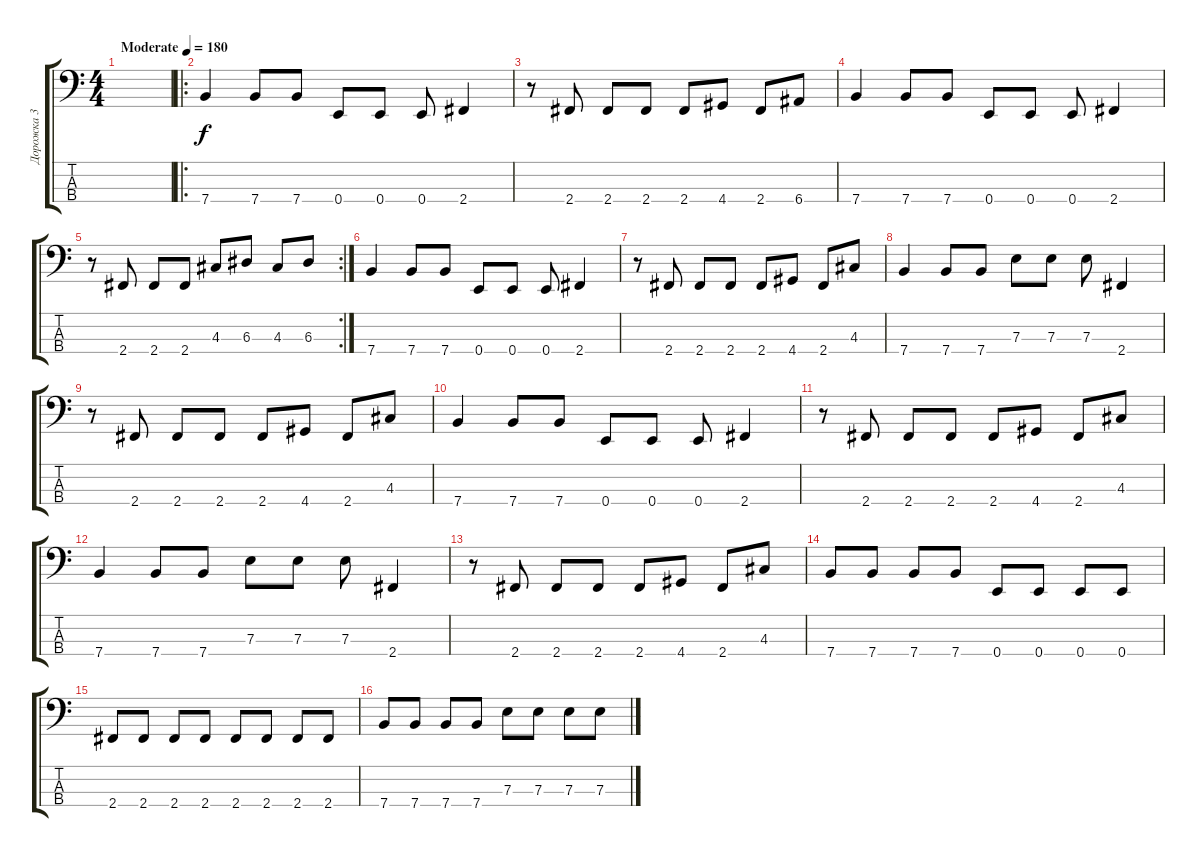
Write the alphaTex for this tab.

\track ("Дорожка 3" "Дорожка 3") {instrument electricbasspick}
\staff {score tabs}
\tuning (G2 D2 A1 E1) {hide}
\ts (4 4)
\tempo (180 "Moderate")
\clef f4
\ks c
|
\ro
7.4.4 7.4.8 7.4.8 0.4.8 0.4.8 0.4.8 2.4.4 |
r.8 2.4.8 2.4.8 2.4.8 2.4.8 4.4.8 2.4.8 6.4.8 |
7.4.4 7.4.8 7.4.8 0.4.8 0.4.8 0.4.8 2.4.4 |
\rc 2
r.8 2.4.8 2.4.8 2.4.8 4.3.8 6.3.8 4.3.8 6.3.8 |
7.4.4 7.4.8 7.4.8 0.4.8 0.4.8 0.4.8 2.4.4 |
r.8 2.4.8 2.4.8 2.4.8 2.4.8 4.4.8 2.4.8 4.3.8 |
7.4.4 7.4.8 7.4.8 7.3.8 7.3.8 7.3.8 2.4.4 |
r.8 2.4.8 2.4.8 2.4.8 2.4.8 4.4.8 2.4.8 4.3.8 |
7.4.4 7.4.8 7.4.8 0.4.8 0.4.8 0.4.8 2.4.4 |
r.8 2.4.8 2.4.8 2.4.8 2.4.8 4.4.8 2.4.8 4.3.8 |
7.4.4 7.4.8 7.4.8 7.3.8 7.3.8 7.3.8 2.4.4 |
r.8 2.4.8 2.4.8 2.4.8 2.4.8 4.4.8 2.4.8 4.3.8 |
7.4.8 7.4.8 7.4.8 7.4.8 0.4.8 0.4.8 0.4.8 0.4.8 |
2.4.8 2.4.8 2.4.8 2.4.8 2.4.8 2.4.8 2.4.8 2.4.8 |
7.4.8 7.4.8 7.4.8 7.4.8 7.3.8 7.3.8 7.3.8 7.3.8
